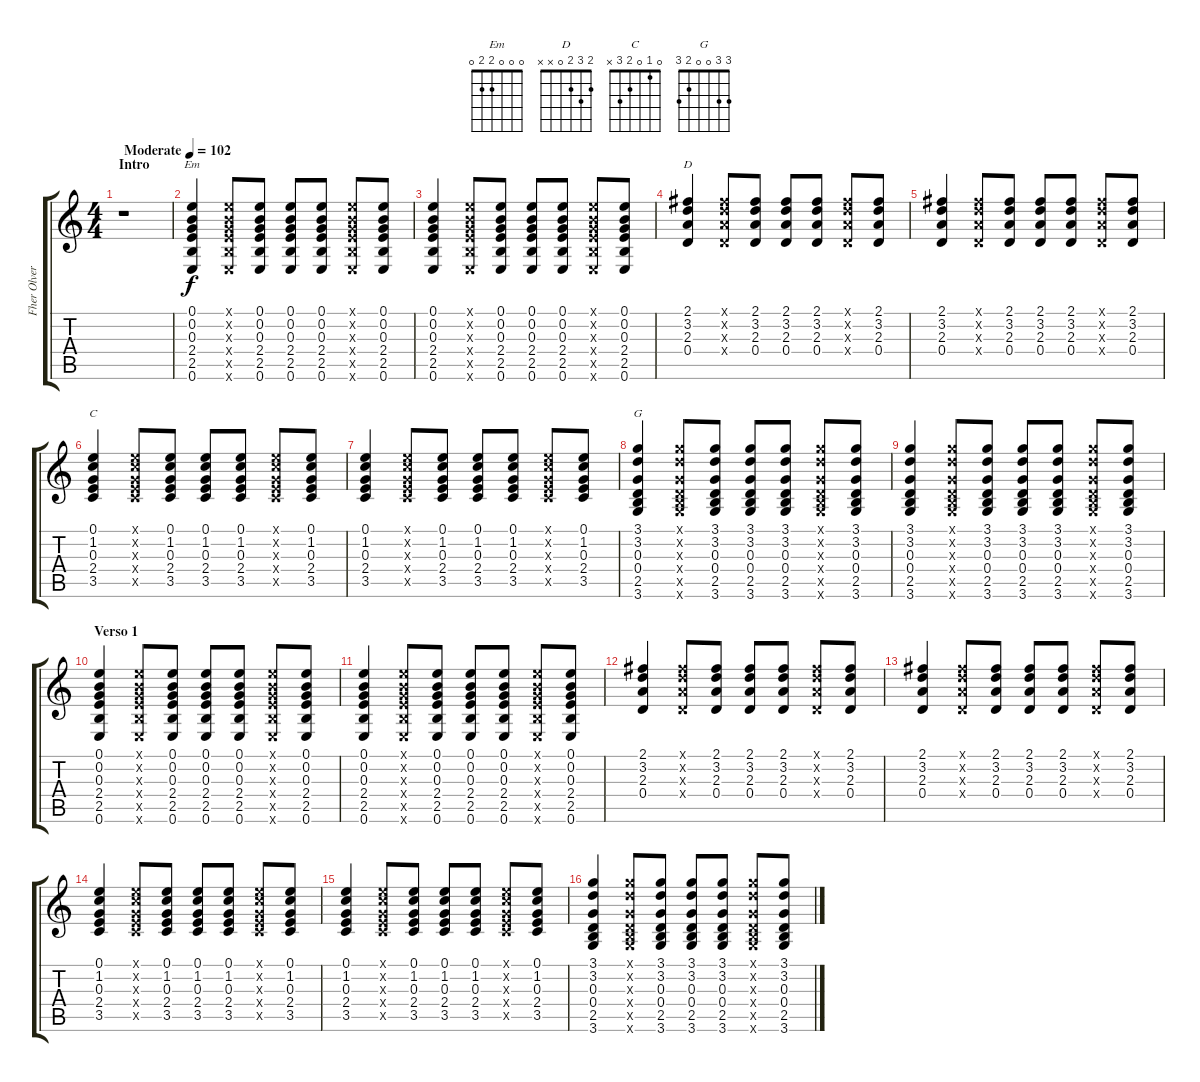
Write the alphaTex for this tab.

\track ("Fher Olvera" "Fher Olver") {instrument acousticguitarnylon}
\staff {score tabs}
\tuning (E4 B3 G3 D3 A2 E2) {hide}
\chord ("Em" 0 0 0 2 2 0)
\chord ("D" 2 3 2 0 x x)
\chord ("C" 0 1 0 2 3 x)
\chord ("G" 3 3 0 0 2 3)
\ts (4 4)
\section ("" "Intro")
\tempo (102 "Moderate")
\clef g2
\ks c
r.1{dy f instrument acousticguitarnylon} |
(0.1 0.2 0.3 2.4 2.5 0.6).4{ch "Em"} (0.1{x} 0.2{x} 0.3{x} 2.4{x} 2.5{x} 0.6{x}).8 (0.1 0.2 0.3 2.4 2.5 0.6).8 (0.1 0.2 0.3 2.4 2.5 0.6).8 (0.1 0.2 0.3 2.4 2.5 0.6).8 (0.1{x} 0.2{x} 0.3{x} 2.4{x} 2.5{x} 0.6{x}).8 (0.1 0.2 0.3 2.4 2.5 0.6).8 |
(0.1 0.2 0.3 2.4 2.5 0.6).4 (0.1{x} 0.2{x} 0.3{x} 2.4{x} 2.5{x} 0.6{x}).8 (0.1 0.2 0.3 2.4 2.5 0.6).8 (0.1 0.2 0.3 2.4 2.5 0.6).8 (0.1 0.2 0.3 2.4 2.5 0.6).8 (0.1{x} 0.2{x} 0.3{x} 2.4{x} 2.5{x} 0.6{x}).8 (0.1 0.2 0.3 2.4 2.5 0.6).8 |
(2.1 3.2 2.3 0.4).4{ch "D"} (2.1{x} 3.2{x} 2.3{x} 0.4{x}).8 (2.1 3.2 2.3 0.4).8 (2.1 3.2 2.3 0.4).8 (2.1 3.2 2.3 0.4).8 (2.1{x} 3.2{x} 2.3{x} 0.4{x}).8 (2.1 3.2 2.3 0.4).8 |
(2.1 3.2 2.3 0.4).4 (2.1{x} 3.2{x} 2.3{x} 0.4{x}).8 (2.1 3.2 2.3 0.4).8 (2.1 3.2 2.3 0.4).8 (2.1 3.2 2.3 0.4).8 (2.1{x} 3.2{x} 2.3{x} 0.4{x}).8 (2.1 3.2 2.3 0.4).8 |
(0.1 1.2 0.3 2.4 3.5).4{ch "C"} (0.1{x} 1.2{x} 0.3{x} 2.4{x} 3.5{x}).8 (0.1 1.2 0.3 2.4 3.5).8 (0.1 1.2 0.3 2.4 3.5).8 (0.1 1.2 0.3 2.4 3.5).8 (0.1{x} 1.2{x} 0.3{x} 2.4{x} 3.5{x}).8 (0.1 1.2 0.3 2.4 3.5).8 |
(0.1 1.2 0.3 2.4 3.5).4 (0.1{x} 1.2{x} 0.3{x} 2.4{x} 3.5{x}).8 (0.1 1.2 0.3 2.4 3.5).8 (0.1 1.2 0.3 2.4 3.5).8 (0.1 1.2 0.3 2.4 3.5).8 (0.1{x} 1.2{x} 0.3{x} 2.4{x} 3.5{x}).8 (0.1 1.2 0.3 2.4 3.5).8 |
(3.1 3.2 0.3 0.4 2.5 3.6).4{ch "G"} (3.1{x} 3.2{x} 0.3{x} 0.4{x} 2.5{x} 3.6{x}).8 (3.1 3.2 0.3 0.4 2.5 3.6).8 (3.1 3.2 0.3 0.4 2.5 3.6).8 (3.1 3.2 0.3 0.4 2.5 3.6).8 (3.1{x} 3.2{x} 0.3{x} 0.4{x} 2.5{x} 3.6{x}).8 (3.1 3.2 0.3 0.4 2.5 3.6).8 |
(3.1 3.2 0.3 0.4 2.5 3.6).4 (3.1{x} 3.2{x} 0.3{x} 0.4{x} 2.5{x} 3.6{x}).8 (3.1 3.2 0.3 0.4 2.5 3.6).8 (3.1 3.2 0.3 0.4 2.5 3.6).8 (3.1 3.2 0.3 0.4 2.5 3.6).8 (3.1{x} 3.2{x} 0.3{x} 0.4{x} 2.5{x} 3.6{x}).8 (3.1 3.2 0.3 0.4 2.5 3.6).8 |
\section ("" "Verso 1")
(0.1 0.2 0.3 2.4 2.5 0.6).4 (0.1{x} 0.2{x} 0.3{x} 2.4{x} 2.5{x} 0.6{x}).8 (0.1 0.2 0.3 2.4 2.5 0.6).8 (0.1 0.2 0.3 2.4 2.5 0.6).8 (0.1 0.2 0.3 2.4 2.5 0.6).8 (0.1{x} 0.2{x} 0.3{x} 2.4{x} 2.5{x} 0.6{x}).8 (0.1 0.2 0.3 2.4 2.5 0.6).8 |
(0.1 0.2 0.3 2.4 2.5 0.6).4 (0.1{x} 0.2{x} 0.3{x} 2.4{x} 2.5{x} 0.6{x}).8 (0.1 0.2 0.3 2.4 2.5 0.6).8 (0.1 0.2 0.3 2.4 2.5 0.6).8 (0.1 0.2 0.3 2.4 2.5 0.6).8 (0.1{x} 0.2{x} 0.3{x} 2.4{x} 2.5{x} 0.6{x}).8 (0.1 0.2 0.3 2.4 2.5 0.6).8 |
(2.1 3.2 2.3 0.4).4 (2.1{x} 3.2{x} 2.3{x} 0.4{x}).8 (2.1 3.2 2.3 0.4).8 (2.1 3.2 2.3 0.4).8 (2.1 3.2 2.3 0.4).8 (2.1{x} 3.2{x} 2.3{x} 0.4{x}).8 (2.1 3.2 2.3 0.4).8 |
(2.1 3.2 2.3 0.4).4 (2.1{x} 3.2{x} 2.3{x} 0.4{x}).8 (2.1 3.2 2.3 0.4).8 (2.1 3.2 2.3 0.4).8 (2.1 3.2 2.3 0.4).8 (2.1{x} 3.2{x} 2.3{x} 0.4{x}).8 (2.1 3.2 2.3 0.4).8 |
(0.1 1.2 0.3 2.4 3.5).4 (0.1{x} 1.2{x} 0.3{x} 2.4{x} 3.5{x}).8 (0.1 1.2 0.3 2.4 3.5).8 (0.1 1.2 0.3 2.4 3.5).8 (0.1 1.2 0.3 2.4 3.5).8 (0.1{x} 1.2{x} 0.3{x} 2.4{x} 3.5{x}).8 (0.1 1.2 0.3 2.4 3.5).8 |
(0.1 1.2 0.3 2.4 3.5).4 (0.1{x} 1.2{x} 0.3{x} 2.4{x} 3.5{x}).8 (0.1 1.2 0.3 2.4 3.5).8 (0.1 1.2 0.3 2.4 3.5).8 (0.1 1.2 0.3 2.4 3.5).8 (0.1{x} 1.2{x} 0.3{x} 2.4{x} 3.5{x}).8 (0.1 1.2 0.3 2.4 3.5).8 |
(3.1 3.2 0.3 0.4 2.5 3.6).4 (3.1{x} 3.2{x} 0.3{x} 0.4{x} 2.5{x} 3.6{x}).8 (3.1 3.2 0.3 0.4 2.5 3.6).8 (3.1 3.2 0.3 0.4 2.5 3.6).8 (3.1 3.2 0.3 0.4 2.5 3.6).8 (3.1{x} 3.2{x} 0.3{x} 0.4{x} 2.5{x} 3.6{x}).8 (3.1 3.2 0.3 0.4 2.5 3.6).8
